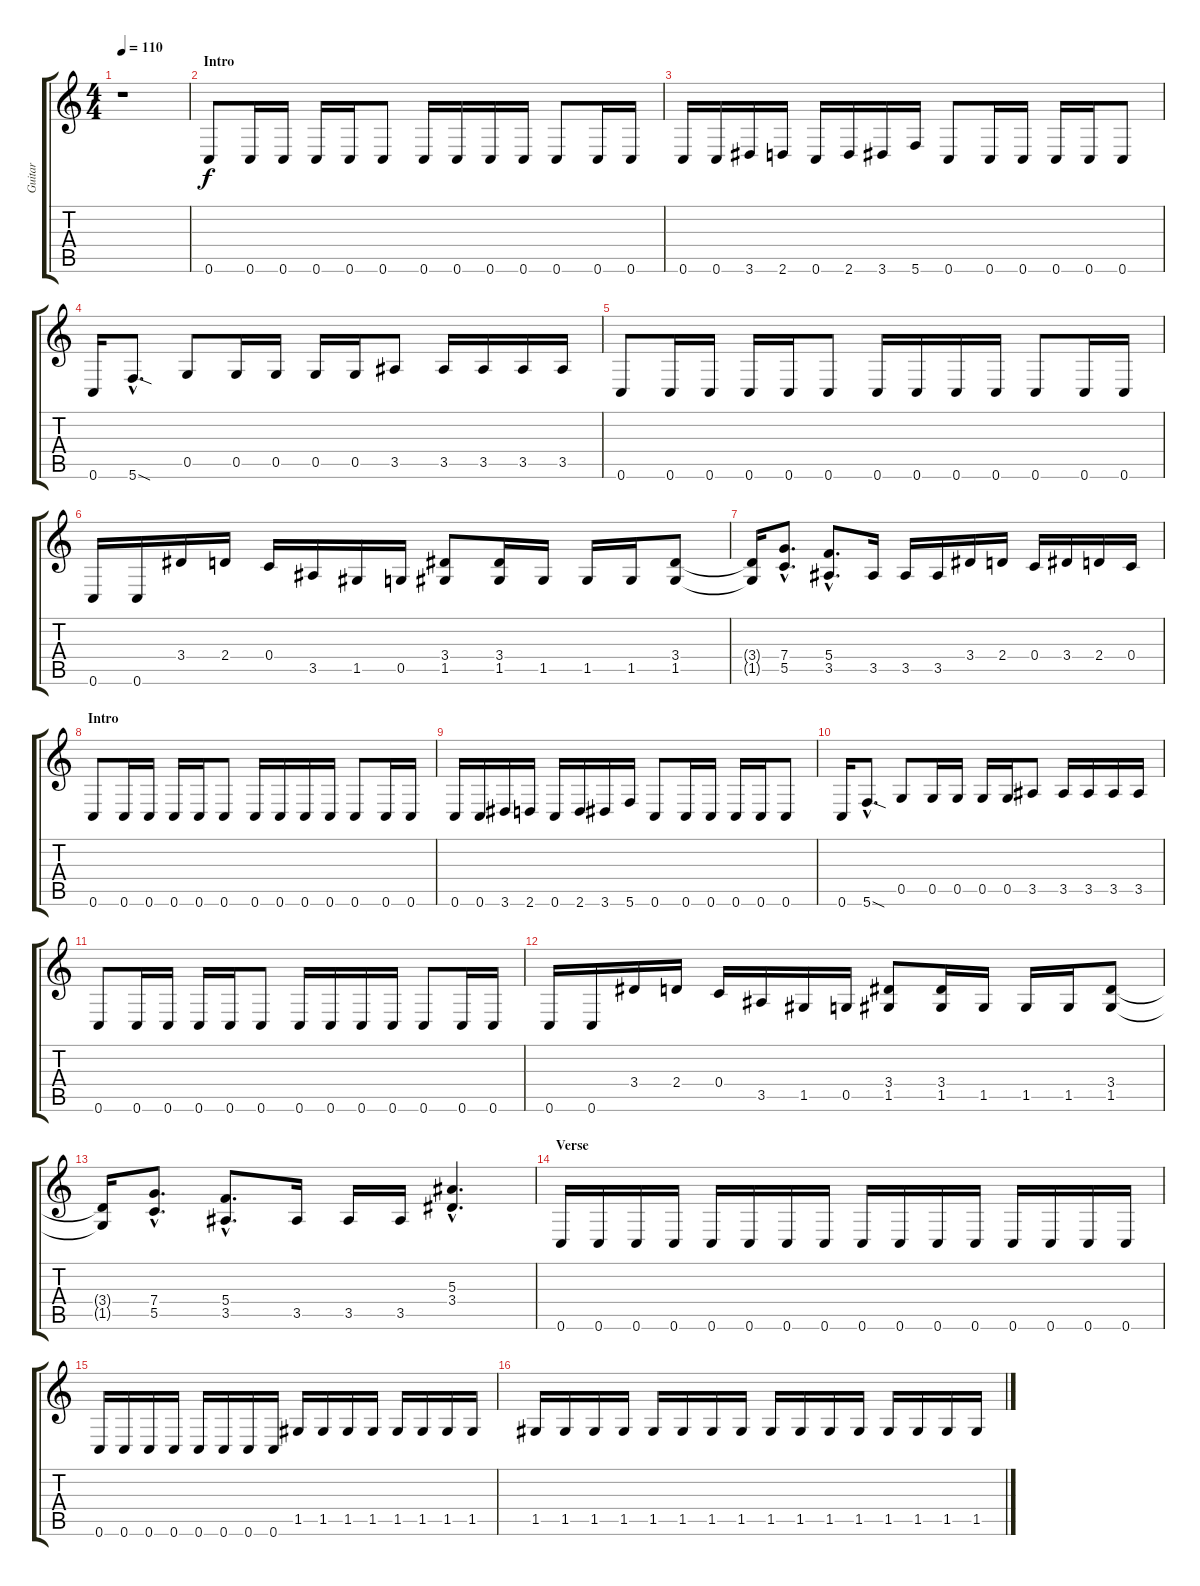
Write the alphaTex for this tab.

\track ("Guitar" "Guitar") {instrument distortionguitar}
\staff {score tabs}
\tuning (D4 A3 F3 C3 G2 C2) {hide}
\ts (4 4)
\tempo 110
\clef g2
\ks c
r.1{dy f instrument distortionguitar} |
\section ("" "Intro")
0.6.8 0.6.16 0.6.16 0.6.16 0.6.16 0.6.8 0.6.16 0.6.16 0.6.16 0.6.16 0.6.8 0.6.16 0.6.16 |
0.6.16 0.6.16 3.6.16 2.6.16 0.6.16 2.6.16 3.6.16 5.6.16 0.6.8 0.6.16 0.6.16 0.6.16 0.6.16 0.6.8 |
0.6.16 5.6{sod hac}.8{d} 0.5.8 0.5.16 0.5.16 0.5.16 0.5.16 3.5.8 3.5.16 3.5.16 3.5.16 3.5.16 |
0.6.8 0.6.16 0.6.16 0.6.16 0.6.16 0.6.8 0.6.16 0.6.16 0.6.16 0.6.16 0.6.8 0.6.16 0.6.16 |
0.6.16 0.6.16 3.4.16 2.4.16 0.4.16 3.5.16 1.5.16 0.5.16 (3.4 1.5).8 (3.4 1.5).16 1.5.16 1.5.16 1.5.16 (3.4 1.5).8 |
(3.4{t} 1.5{t}).16 (7.4{hac} 5.5{hac}).8{d} (5.4{hac} 3.5{hac}).8{d} 3.5.16 3.5.16 3.5.16 3.4.16 2.4.16 0.4.16 3.4.16 2.4.16 0.4.16 |
\section ("" "Intro")
0.6.8 0.6.16 0.6.16 0.6.16 0.6.16 0.6.8 0.6.16 0.6.16 0.6.16 0.6.16 0.6.8 0.6.16 0.6.16 |
0.6.16 0.6.16 3.6.16 2.6.16 0.6.16 2.6.16 3.6.16 5.6.16 0.6.8 0.6.16 0.6.16 0.6.16 0.6.16 0.6.8 |
0.6.16 5.6{sod hac}.8{d} 0.5.8 0.5.16 0.5.16 0.5.16 0.5.16 3.5.8 3.5.16 3.5.16 3.5.16 3.5.16 |
0.6.8 0.6.16 0.6.16 0.6.16 0.6.16 0.6.8 0.6.16 0.6.16 0.6.16 0.6.16 0.6.8 0.6.16 0.6.16 |
0.6.16 0.6.16 3.4.16 2.4.16 0.4.16 3.5.16 1.5.16 0.5.16 (3.4 1.5).8 (3.4 1.5).16 1.5.16 1.5.16 1.5.16 (3.4 1.5).8 |
(3.4{t} 1.5{t}).16 (7.4{hac} 5.5{hac}).8{d} (5.4{hac} 3.5{hac}).8{d} 3.5.16 3.5.16 3.5.16 (5.3{hac} 3.4{hac}).4{d} |
\section ("" "Verse")
0.6.16 0.6.16 0.6.16 0.6.16 0.6.16 0.6.16 0.6.16 0.6.16 0.6.16 0.6.16 0.6.16 0.6.16 0.6.16 0.6.16 0.6.16 0.6.16 |
0.6.16 0.6.16 0.6.16 0.6.16 0.6.16 0.6.16 0.6.16 0.6.16 1.5.16 1.5.16 1.5.16 1.5.16 1.5.16 1.5.16 1.5.16 1.5.16 |
1.5.16 1.5.16 1.5.16 1.5.16 1.5.16 1.5.16 1.5.16 1.5.16 1.5.16 1.5.16 1.5.16 1.5.16 1.5.16 1.5.16 1.5.16 1.5.16
